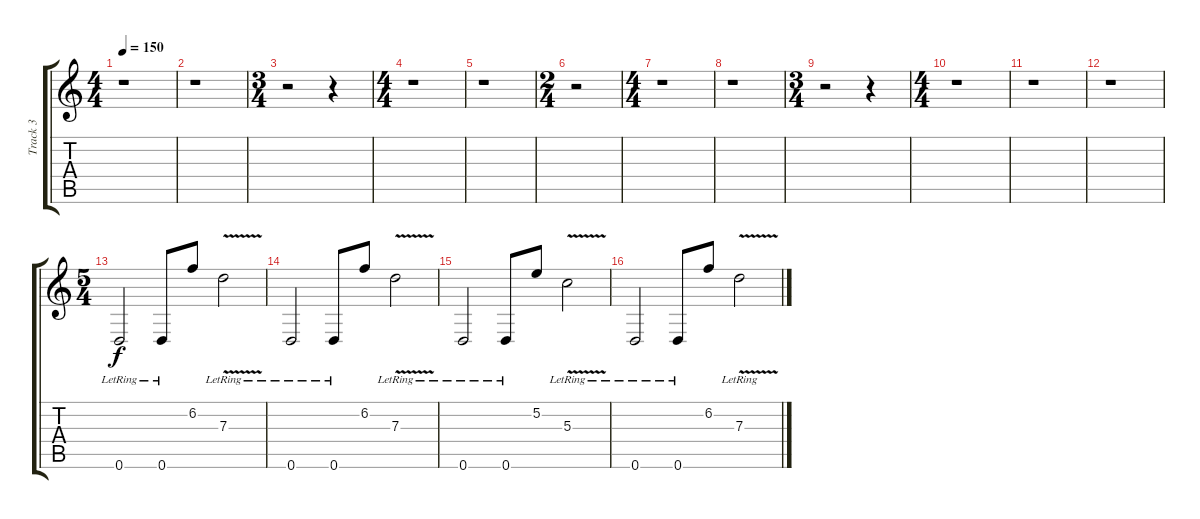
\track ("Track 3" "Track 3") {instrument distortionguitar}
\staff {score tabs}
\tuning (E4 B3 G3 D3 A2 D2) {hide}
\ts (4 4)
\tempo 150
\clef g2
\ks c
r.1{dy f} |
r.1 |
\ts (3 4)
r.2 r.4 |
\ts (4 4)
r.1 |
r.1 |
\ts (2 4)
r.2 |
\ts (4 4)
r.1 |
r.1 |
\ts (3 4)
r.2 r.4 |
\ts (4 4)
r.1 |
r.1 |
r.1 |
\ts (5 4)
0.6{lr}.2 0.6{lr}.8 6.2.8 7.3{v lr}.2 |
0.6{lr}.2 0.6{lr}.8 6.2.8 7.3{v lr}.2 |
0.6{lr}.2 0.6{lr}.8 5.2.8 5.3{v lr}.2 |
0.6{lr}.2 0.6{lr}.8 6.2.8 7.3{v lr}.2
